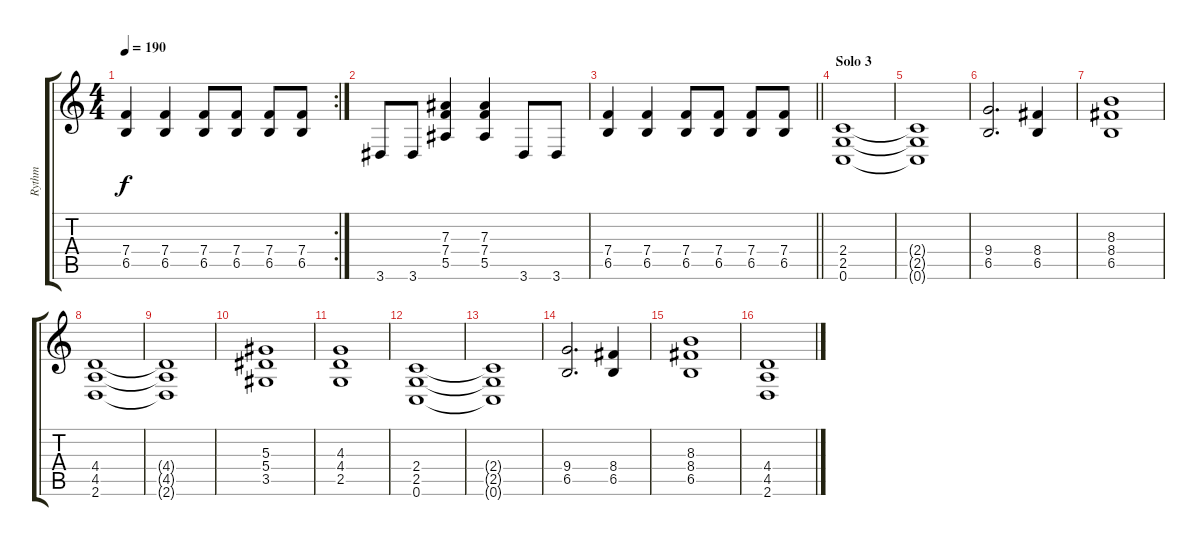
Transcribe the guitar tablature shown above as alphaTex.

\track ("Rythm" "Rythm") {instrument distortionguitar}
\staff {score tabs}
\tuning (C4 G3 Eb3 Bb2 F2 C2) {hide}
\rc 2
\ts (4 4)
\tempo 190
\clef g2
\ks c
(7.4 6.5).4{dy f} (7.4 6.5).4 (7.4 6.5).8 (7.4 6.5).8 (7.4 6.5).8 (7.4 6.5).8 |
3.6.8 3.6.8 (7.3 7.4 5.5).4 (7.3 7.4 5.5).4 3.6.8 3.6.8 |
\barLineRight lightlight
(7.4 6.5).4 (7.4 6.5).4 (7.4 6.5).8 (7.4 6.5).8 (7.4 6.5).8 (7.4 6.5).8 |
\section ("" "Solo 3")
(2.4 2.5 0.6).1 |
(2.4{t} 2.5{t} 0.6{t}).1 |
(9.4 6.5).2{d} (8.4 6.5).4 |
(8.3 8.4 6.5).1 |
(4.4 4.5 2.6).1 |
(4.4{t} 4.5{t} 2.6{t}).1 |
(5.3 5.4 3.5).1 |
(4.3 4.4 2.5).1 |
(2.4 2.5 0.6).1 |
(2.4{t} 2.5{t} 0.6{t}).1 |
(9.4 6.5).2{d} (8.4 6.5).4 |
(8.3 8.4 6.5).1 |
(4.4 4.5 2.6).1
